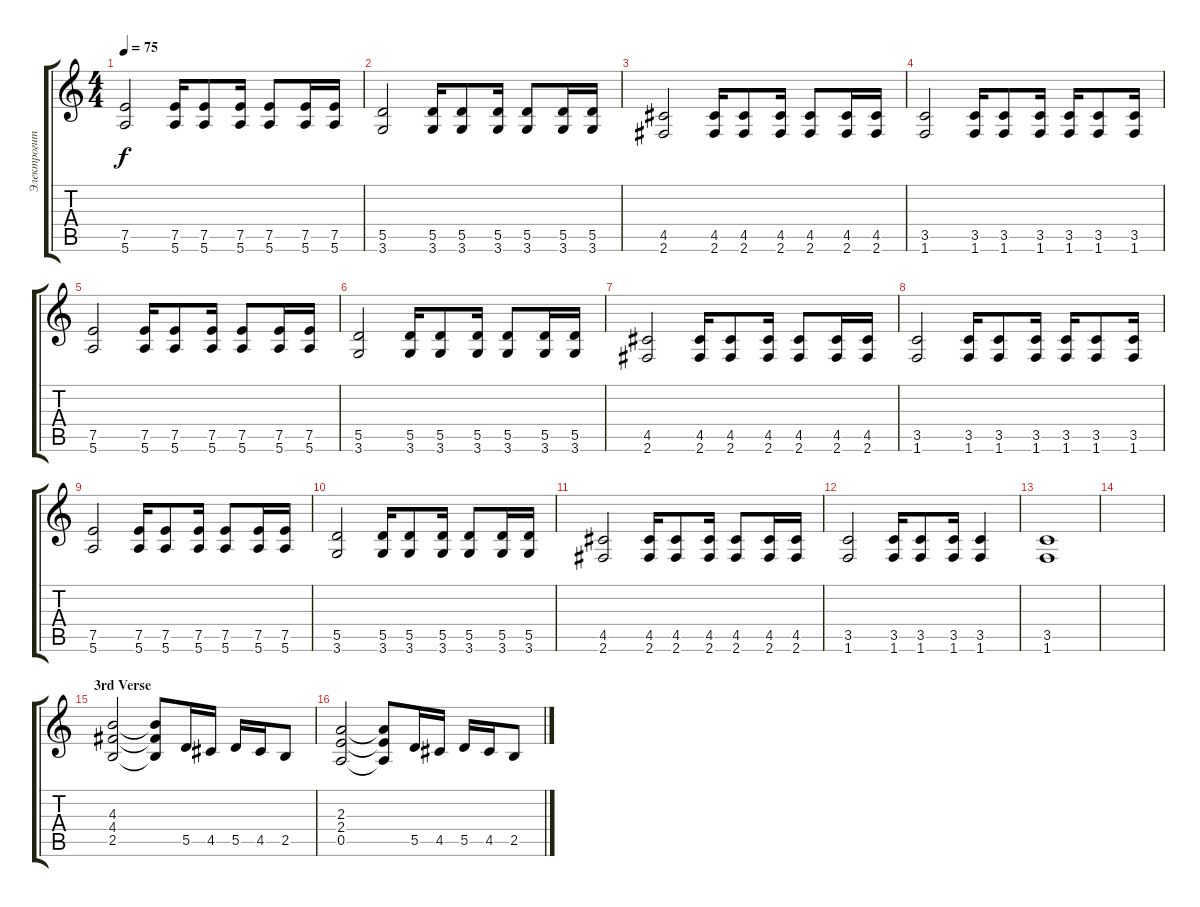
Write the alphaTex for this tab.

\track ("Электрогитара ритм" "Электрогит") {instrument distortionguitar}
\staff {score tabs}
\tuning (E4 B3 G3 D3 A2 E2) {hide}
\ts (4 4)
\tempo 75
\clef g2
\ks c
(7.5 5.6).2{dy f} (7.5 5.6).16 (7.5 5.6).8 (7.5 5.6).16 (7.5 5.6).8 (7.5 5.6).16 (7.5 5.6).16 |
(5.5 3.6).2 (5.5 3.6).16 (5.5 3.6).8 (5.5 3.6).16 (5.5 3.6).8 (5.5 3.6).16 (5.5 3.6).16 |
(4.5 2.6).2 (4.5 2.6).16 (4.5 2.6).8 (4.5 2.6).16 (4.5 2.6).8 (4.5 2.6).16 (4.5 2.6).16 |
(3.5 1.6).2 (3.5 1.6).16 (3.5 1.6).8 (3.5 1.6).16 (3.5 1.6).16 (3.5 1.6).8 (3.5 1.6).16 |
(7.5 5.6).2 (7.5 5.6).16 (7.5 5.6).8 (7.5 5.6).16 (7.5 5.6).8 (7.5 5.6).16 (7.5 5.6).16 |
(5.5 3.6).2 (5.5 3.6).16 (5.5 3.6).8 (5.5 3.6).16 (5.5 3.6).8 (5.5 3.6).16 (5.5 3.6).16 |
(4.5 2.6).2 (4.5 2.6).16 (4.5 2.6).8 (4.5 2.6).16 (4.5 2.6).8 (4.5 2.6).16 (4.5 2.6).16 |
(3.5 1.6).2 (3.5 1.6).16 (3.5 1.6).8 (3.5 1.6).16 (3.5 1.6).16 (3.5 1.6).8 (3.5 1.6).16 |
(7.5 5.6).2 (7.5 5.6).16 (7.5 5.6).8 (7.5 5.6).16 (7.5 5.6).8 (7.5 5.6).16 (7.5 5.6).16 |
(5.5 3.6).2 (5.5 3.6).16 (5.5 3.6).8 (5.5 3.6).16 (5.5 3.6).8 (5.5 3.6).16 (5.5 3.6).16 |
(4.5 2.6).2 (4.5 2.6).16 (4.5 2.6).8 (4.5 2.6).16 (4.5 2.6).8 (4.5 2.6).16 (4.5 2.6).16 |
(3.5 1.6).2 (3.5 1.6).16 (3.5 1.6).8 (3.5 1.6).16 (3.5 1.6).4 |
(3.5 1.6).1 |
|
\section ("" "3rd Verse")
(4.3 4.4 2.5).2 (4.3{t} 4.4{t} 2.5{t}).8 5.5.16 4.5.16 5.5.16 4.5.16 2.5.8 |
(2.3 2.4 0.5).2 (2.3{t} 2.4{t} 0.5{t}).8 5.5.16 4.5.16 5.5.16 4.5.16 2.5.8
